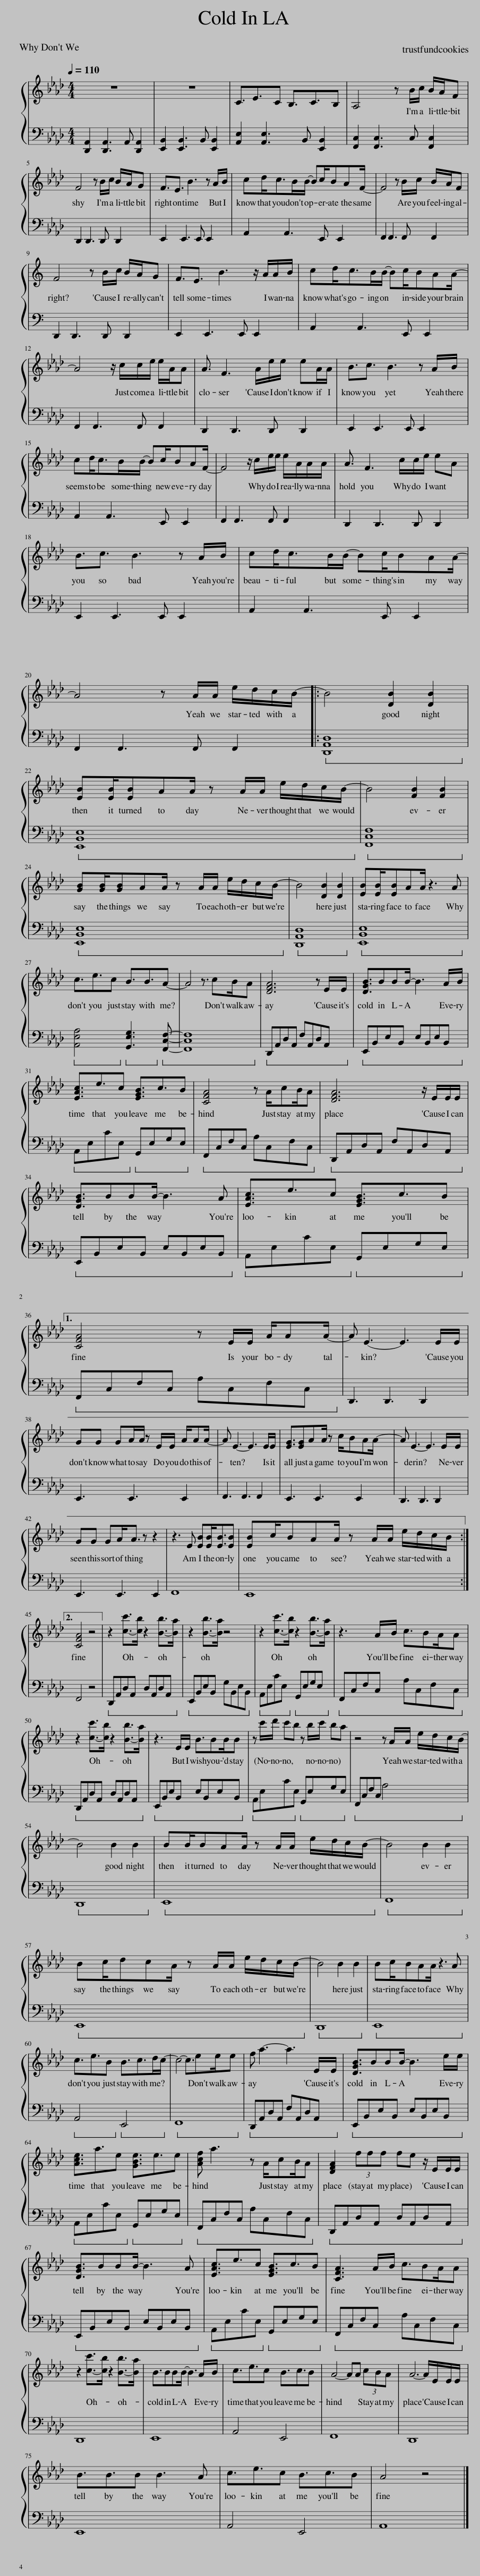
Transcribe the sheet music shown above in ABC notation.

X:1
%%score { 1 | 2 }
L:1/8
Q:1/4=110
M:4/4
I:linebreak $
K:Ab
V:1 treble
V:2 bass
V:1
 z8 | z8 | C3/2E3/2C B,3/2C3/2B, | A,4 z B/c/ B/A/F |$ F4 z B/c/ B/A/G | %5
 F3/2E3/2 B3 z A/B/ | cd<cB/B/- Bc/BAF/- | F4 z B/c/ B/A/F |$[K:Ab] F4 z B/c/ B/A/G | F3/2E3/2 B3 z/ A/A/B/ | %10
 cd<cB/B/- Bc/BAA/- |$ A4 z/ c/c/e/ e/A/A | A3/2 F3 A/e/e/ eA/A/ | B3/2c3/2 B3 z A/B/ |$ cd<cB/B/- Bc/BAF/- | %15
 F4 z/ c/e/e/ e/A/A/A/ | A3/2 F3 c/c/e/ eA |$ B3/2c3/2 B3 z A/B/ | cd<cB/B/- Bc/BAA/- |$ A4 z A/A/ e/d/c/B/- |: %20
 B4 [DB]2 [DB]2 |$ [EB][EB]/[EB]AA/ z A/A/ e/d/c/B/- | B4 [FB]2 [FB]2 |$ [GB][GB]/[GB]AA/ z A/A/ e/d/c/B/- | B4 [DB]2 [DB]2 | %25
 [EB][EB]/[EB]AA/ z3 A |$ c3/2e3/2c B3/2B3/2A- | A4 z3/2 cB/A | [DFA]6 z E/E/ | [DGB]3/2BBB/- B3 A/B/ |$ %30
 [EAc]3/2e3/2c [EGB]3/2c3/2B | [CFA]4 z A/cB/A | [DFA]6 z/ E/E/E/ |$ [DGB]3/2BBB/- B3 A | [EAc]3/2e3/2c [EGB]3/2c3/2B |1$ %35
 [CFA]4 z E/E/ A/AA/- | A E3- E3 E/E/ |$ GG GA/A/ z E/E/ A/AA/- | A E3- E3 E/E/ | [EG]3/2[EG]AA/ z c/BAA/- | %40
 A E3- E3 E/E/ |$ GG GA<A z z2 | z3 E [EB][EB]<[EB][EB] | [EB]c/BAA/ z A/A/ e/d/c/B/ :|2$ [CFA]4 z4 || %45
 z2 [c-c']>[cb] z2 [B-b]>[Ba] | z2 [B-b]>[Ba] z4 | z2 [c-c']>[cb] z2 [B-b]>[Ba] | z3 A/B/ c3/2BA/A |$ z2 [c-c']>[cb] z2 [B-b]>[Ba] | %50
 z3 E/E/ B3/2BB/B | z c'/d'/ c'b z b/c'/ ba | z4 z A/A/ e/d/c/B/- |$ B4 B2 B2 | BB/BAA/ z A/A/ e/d/c/B/- | %55
 B4 B2 B2 |$ Bc/dcA/ z A/A/ e/d/c/B/- | B4 B2 B2 | Bc/BAA/ z3 A |$ c3/2e3/2B B3/2c>dc/- | %60
 c4- c3/2ee/e | f a3- a3 E/E/ | [DGB]3/2BBB/- B3 e/e/ |$ [Ace]3/2a3/2e [GBe]3/2e3/2e | [Acf] a3 z A/cB/A | %65
 [DFA]2 (3fff fe z/ E/E/E/ |$ [DGB]3/2BBB/- B3 A | [EAc]3/2e3/2c [EGB]3/2c3/2B | [CFA]3 A/B/ c3/2BA/A |$ z2 [c-c']>[cb] z2 [B-b]>[Ba] | %70
 B3/2BBB/- B3 A/B/ | c3/2e3/2c B3/2c3/2B | A4- AA (3cBA | A6- A/E/E/E/ |$ B3/2B3/2B B3 A | %75
 c3/2e3/2c B3/2c3/2B | A4 z4 |] %77
V:2
 [D,,A,,]2 [D,,A,,]3 A,, [D,,A,,]2 | [E,,B,,]2 [E,,B,,]3 B,, [E,,B,,]2 | [A,,E,]2 [A,,E,]3 B,, [E,,B,,]2 | [F,,C,]2 [F,,C,]3 C, [F,,C,]2 |$ D,,2 D,,3 D,, D,,2 | %5
 E,,2 E,,3 E,, E,,2 | A,,2 A,,3 E,, E,,2 | F,,2 F,,3 F,, F,,2 |$[K:Ab] D,,2 D,,3 D,, D,,2 | E,,2 E,,3 E,, E,,2 | %10
 A,,2 A,,3 E,, E,,2 |$ F,,2 F,,3 F,, F,,2 | D,,2 D,,3 D,, D,,2 | E,,2 E,,3 E,, E,,2 |$ A,,2 A,,3 E,, E,,2 | %15
 F,,2 F,,3 F,, F,,2 | D,,2 D,,3 D,, D,,2 |$ E,,2 E,,3 E,, E,,2 | A,,2 A,,3 E,, E,,2 |$ F,,2 F,,3 F,, F,,2 |: %20
!ped! [D,,A,,D,]8!ped-up! |$!ped! [E,,B,,E,]8!ped-up! |!ped! [F,,C,F,]8!ped-up! |$!ped! [E,,B,,E,]8!ped-up! |!ped! [D,,A,,D,]8!ped-up! | %25
!ped! [E,,B,,E,]8!ped-up! |$!ped! [A,,E,A,]4!ped-up!!ped! [G,,E,G,]3!ped-up!!ped! [F,,C,F,]- | [F,,C,F,]8!ped-up! |!ped! D,,A,,D,A,, F,A,,D,A,,!ped-up! |!ped! E,,B,,E,B,, E,B,,E,B,,!ped-up! |$ %30
!ped! A,,E,CE,!ped-up!!ped! G,,E,G,E,!ped-up! |!ped! F,,C,F,C, A,C,F,C,!ped-up! |!ped! D,,A,,D,A,, F,A,,D,A,,!ped-up! |$!ped! E,,B,,E,B,, E,B,,E,B,,!ped-up! |!ped! A,,E,CE,!ped-up!!ped! G,,E,G,E,!ped-up! |1$ %35
!ped! F,,C,F,C, A,C,F,C,!ped-up! | D,,3 D,,3 D,,2 |$ E,,3 E,,3 E,,2 | F,,3 F,,3 F,,2 | E,,3 E,,3 E,,2 | %40
 D,,3 D,,3 D,,2 |$ E,,3 E,,3 E,,2 | F,,8 | E,,8 :|2$ F,,4 z4 || %45
!ped! D,,A,,D,A,, D,A,,D,A,,!ped-up! |!ped! E,,B,,E,B,, G,B,,E,B,,!ped-up! |!ped! A,,E,CE,!ped-up!!ped! G,,E,G,E,!ped-up! |!ped! F,,C,F,C, A,C,F,C,!ped-up! |$!ped! D,,A,,D,A,, D,A,,D,A,,!ped-up! | %50
!ped! E,,B,,E,B,, E,B,,E,B,,!ped-up! |!ped! A,,E,CE,!ped-up!!ped! G,,E,G,E,!ped-up! |!ped! F,,C,F,C, A,4!ped-up! |$!ped! D,,8!ped-up! |!ped! E,,8!ped-up! | %55
!ped! F,,8!ped-up! |$!ped! E,,8!ped-up! |!ped! D,,8!ped-up! |!ped! E,,8!ped-up! |$!ped! A,,4!ped-up!!ped! E,,4!ped-up! | %60
!ped! F,,8!ped-up! |!ped! D,,A,,D,A,, F,A,,D,A,,!ped-up! |!ped! E,,B,,E,B,, E,B,,E,B,,!ped-up! |$!ped! A,,E,CE,!ped-up!!ped! G,,E,G,E,!ped-up! |!ped! F,,C,F,C, A,C,F,C,!ped-up! | %65
!ped! D,,A,,D,A,, D,A,,D,A,,!ped-up! |$!ped! E,,B,,E,B,, E,B,,E,B,,!ped-up! |!ped! A,,E,CE,!ped-up!!ped! G,,E,G,E,!ped-up! |!ped! F,,C,F,C, A,C,F,C,!ped-up! |$ D,,8 | %70
 E,,8 | A,,4 E,,4 | F,,8 | D,,8 |$ E,,8 | %75
 A,,4 E,,4 | A,,8 |] %77
